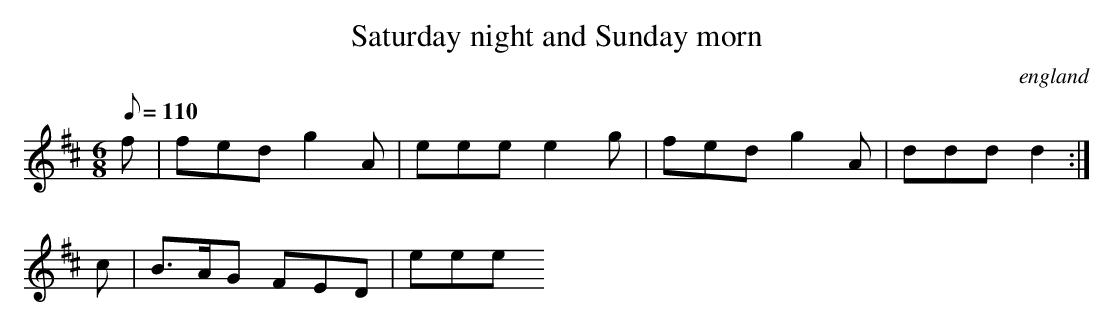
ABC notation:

X:1
T:Saturday night and Sunday morn
O:england
M:6/8
L:1/8
Q:110
K:D
f|fed g2A|eee e2g|fed g2A|ddd d2:|
c|B>AG FED|eee
